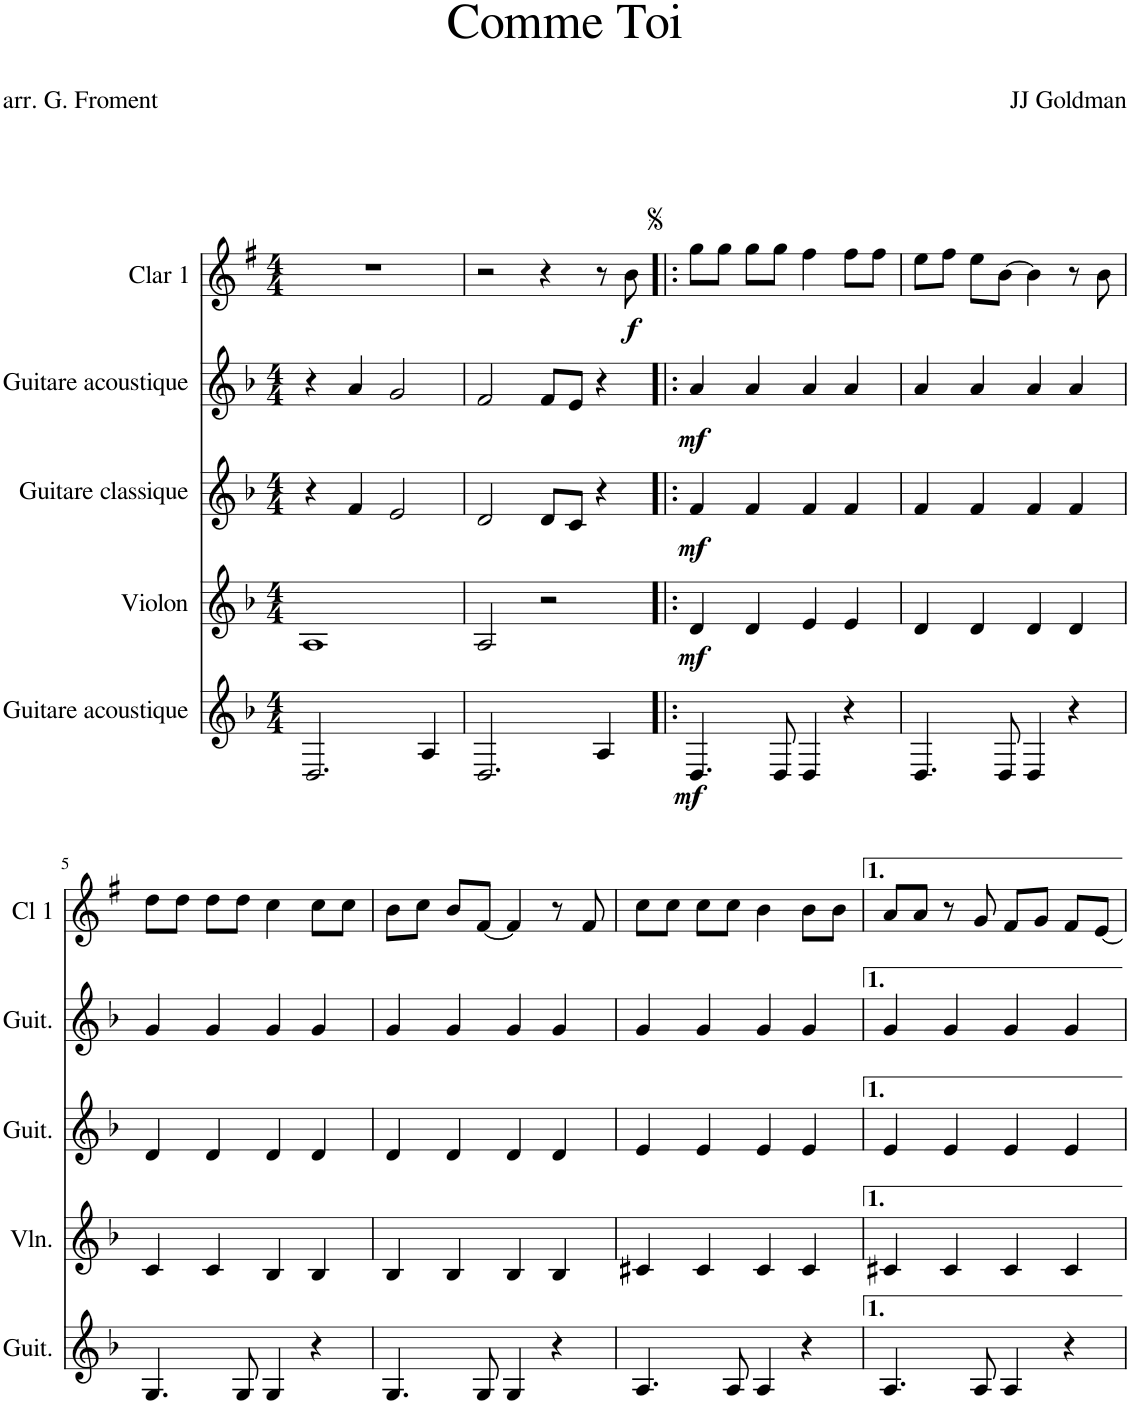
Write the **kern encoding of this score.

**kern	**dynam	**kern	**dynam	**kern	**dynam	**kern	**dynam	**kern	**dynam
*part5	*part5	*part4	*part4	*part3	*part3	*part2	*part2	*part1	*part1
*staff5	*staff5	*staff4	*staff4	*staff3	*staff3	*staff2	*staff2	*staff1	*staff1
*I"Guitare acoustique	*	*I"Violon	*	*I"Guitare classique	*	*I"Guitare acoustique	*	*I"Clar 1	*
*I'Guit.	*	*I'Vln.	*	*I'Guit.	*	*I'Guit.	*	*I'Cl 1	*
*clefG2	*	*clefG2	*	*clefG2	*	*clefG2	*	*clefG2	*
*	*	*	*	*	*	*	*	*Trd1c2	*
*k[b-]	*	*k[b-]	*	*k[b-]	*	*k[b-]	*	*k[f#]	*
*M4/4	*	*M4/4	*	*M4/4	*	*M4/4	*	*M4/4	*
=1	=1	=1	=1	=1	=1	=1	=1	=1	=1
2.D/	.	1A	.	4r	.	4r	.	1r	.
.	.	.	.	4f/	.	4a/	.	.	.
.	.	.	.	2e/	.	2g/	.	.	.
4A/	.	.	.	.	.	.	.	.	.
=2	=2	=2	=2	=2	=2	=2	=2	=2	=2
2.D/	.	2A/	.	2d/	.	2f/	.	2r	.
.	.	2r	.	8d/L	.	8f/L	.	4r	.
.	.	.	.	8c/J	.	8e/J	.	.	.
4A/	.	.	.	4r	.	4r	.	8r	.
!	!	!	!	!	!	!	!	!	!LO:DY:b
.	.	.	.	.	.	.	.	8b\	f
=3!|:	=3!|:	=3!|:	=3!|:	=3!|:	=3!|:	=3!|:	=3!|:	=3!|:	=3!|:
!	!LO:DY:b	!	!LO:DY:b	!	!LO:DY:b	!	!LO:DY:b	!	!
4.D/	mf	4d/	mf	4f/	mf	4a/	mf	8gg\L	.
.	.	.	.	.	.	.	.	8gg\J	.
.	.	4d/	.	4f/	.	4a/	.	8gg\L	.
8D/	.	.	.	.	.	.	.	8gg\J	.
4D/	.	4e/	.	4f/	.	4a/	.	4ff#\	.
4r	.	4e/	.	4f/	.	4a/	.	8ff#\L	.
.	.	.	.	.	.	.	.	8ff#\J	.
=4	=4	=4	=4	=4	=4	=4	=4	=4	=4
4.D/	.	4d/	.	4f/	.	4a/	.	8ee\L	.
.	.	.	.	.	.	.	.	8ff#\J	.
.	.	4d/	.	4f/	.	4a/	.	8ee\L	.
8D/	.	.	.	.	.	.	.	[8b\J	.
4D/	.	4d/	.	4f/	.	4a/	.	4b\]	.
4r	.	4d/	.	4f/	.	4a/	.	8r	.
.	.	.	.	.	.	.	.	8b\	.
!!LO:LB:g=z
=5	=5	=5	=5	=5	=5	=5	=5	=5	=5
4.G/	.	4c/	.	4d/	.	4g/	.	8dd\L	.
.	.	.	.	.	.	.	.	8dd\J	.
.	.	4c/	.	4d/	.	4g/	.	8dd\L	.
8G/	.	.	.	.	.	.	.	8dd\J	.
4G/	.	4B-/	.	4d/	.	4g/	.	4cc\	.
4r	.	4B-/	.	4d/	.	4g/	.	8cc\L	.
.	.	.	.	.	.	.	.	8cc\J	.
=6	=6	=6	=6	=6	=6	=6	=6	=6	=6
4.G/	.	4B-/	.	4d/	.	4g/	.	8b\L	.
.	.	.	.	.	.	.	.	8cc\J	.
.	.	4B-/	.	4d/	.	4g/	.	8b/L	.
8G/	.	.	.	.	.	.	.	[8f#/J	.
4G/	.	4B-/	.	4d/	.	4g/	.	4f#/]	.
4r	.	4B-/	.	4d/	.	4g/	.	8r	.
.	.	.	.	.	.	.	.	8f#/	.
=7	=7	=7	=7	=7	=7	=7	=7	=7	=7
4.A/	.	4c#X/	.	4e/	.	4g/	.	8cc\L	.
.	.	.	.	.	.	.	.	8cc\J	.
.	.	4c#/	.	4e/	.	4g/	.	8cc\L	.
8A/	.	.	.	.	.	.	.	8cc\J	.
4A/	.	4c#/	.	4e/	.	4g/	.	4b\	.
4r	.	4c#/	.	4e/	.	4g/	.	8b\L	.
.	.	.	.	.	.	.	.	8b\J	.
=8	=8	=8	=8	=8	=8	=8	=8	=8	=8
4.A/	.	4c#X/	.	4e/	.	4g/	.	8a/L	.
.	.	.	.	.	.	.	.	8a/J	.
.	.	4c#/	.	4e/	.	4g/	.	8r	.
8A/	.	.	.	.	.	.	.	8g/	.
4A/	.	4c#/	.	4e/	.	4g/	.	8f#/L	.
.	.	.	.	.	.	.	.	8g/J	.
4r	.	4c#/	.	4e/	.	4g/	.	8f#/L	.
.	.	.	.	.	.	.	.	[8e/J	.
=	=	=	=	=	=	=	=	=	=
*-	*-	*-	*-	*-	*-	*-	*-	*-	*-
